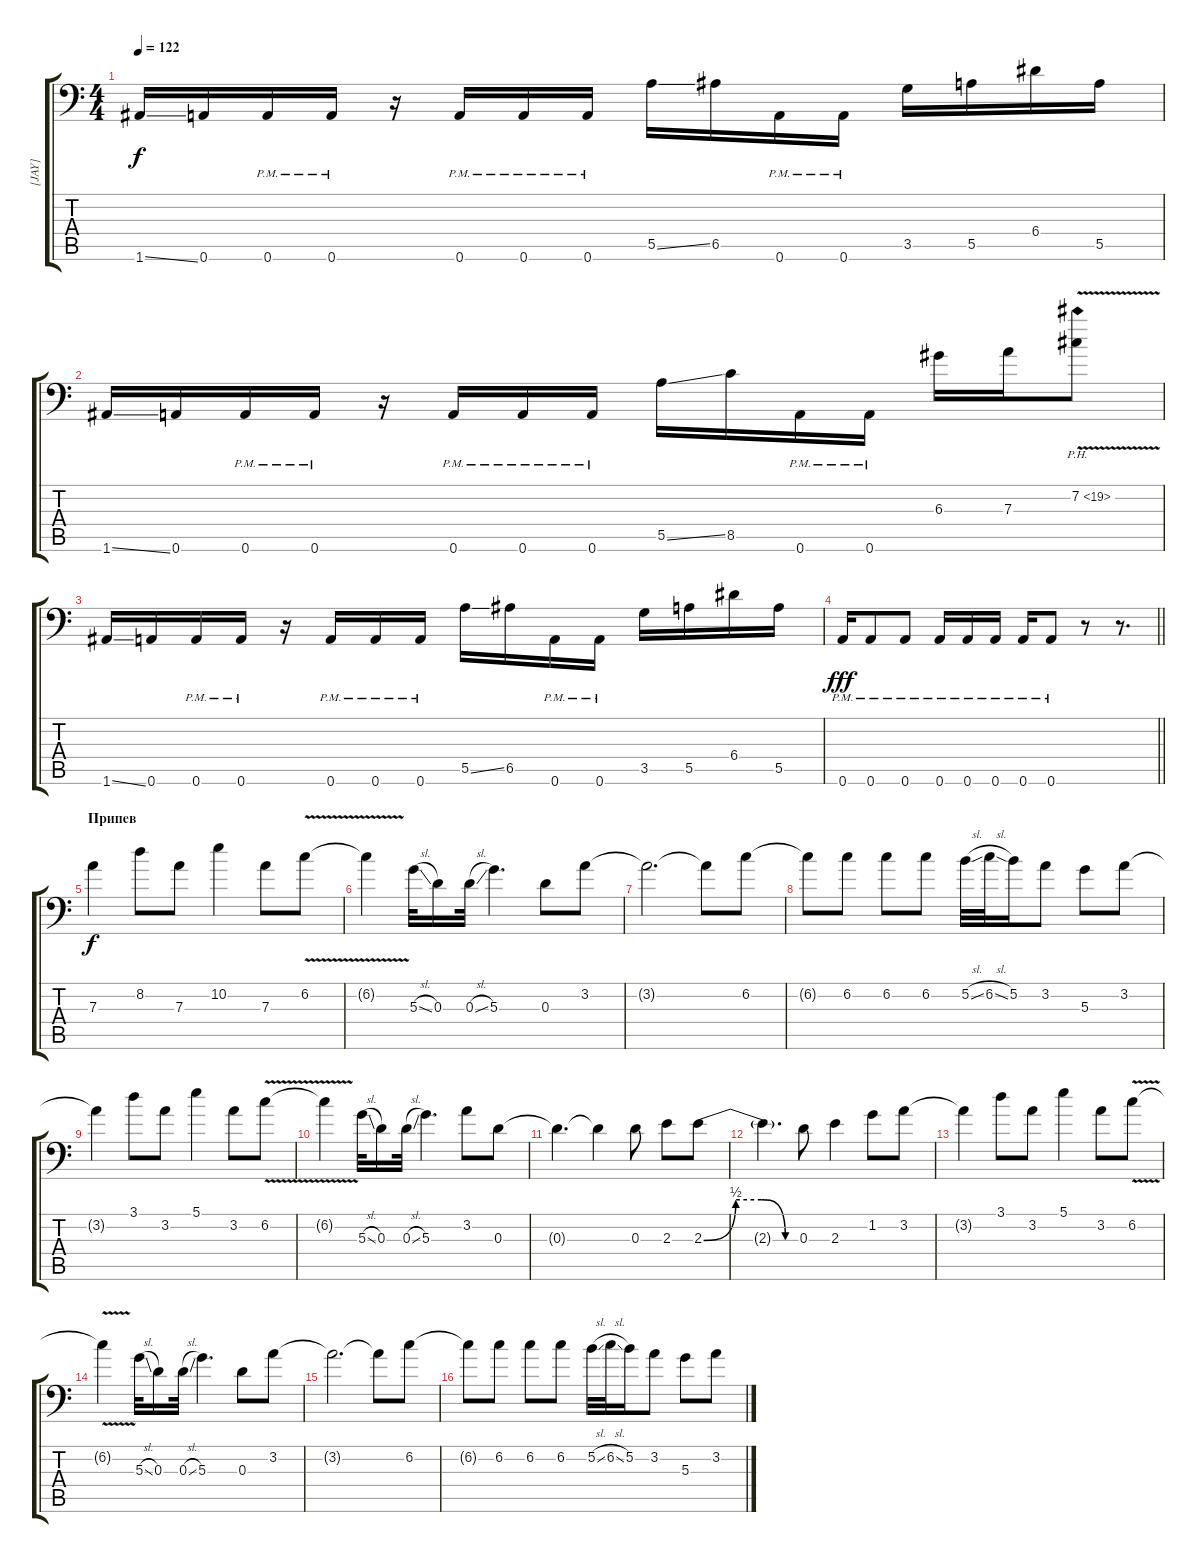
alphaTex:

\track ("[JAY]" "[JAY]") {instrument distortionguitar}
\staff {score tabs}
\tuning (B3 Gb3 D3 A2 E2 A1) {hide}
\ts (4 4)
\tempo 122
\clef f4
\ks c
1.6{ss}.16{dy f} 0.6.16 0.6{pm}.16 0.6{pm}.16 r.16 0.6{pm}.16 0.6{pm}.16 0.6{pm}.16 5.5{ss}.16 6.5.16 0.6{pm}.16 0.6{pm}.16 3.5.16 5.5.16 6.4.16 5.5.16 |
1.6{ss}.16 0.6.16 0.6{pm}.16 0.6{pm}.16 r.16 0.6{pm}.16 0.6{pm}.16 0.6{pm}.16 5.5{ss}.16 8.5.16 0.6{pm}.16 0.6{pm}.16 6.3.16 7.3.16 7.2{ph 12 v}.8 |
1.6{ss}.16 0.6.16 0.6{pm}.16 0.6{pm}.16 r.16 0.6{pm}.16 0.6{pm}.16 0.6{pm}.16 5.5{ss}.16 6.5.16 0.6{pm}.16 0.6{pm}.16 3.5.16 5.5.16 6.4.16 5.5.16 |
\barLineRight lightlight
0.6{pm}.16{dy fff} 0.6{pm}.8 0.6{pm}.8 0.6{pm}.16 0.6{pm}.16 0.6{pm}.16 0.6{pm}.16 0.6{pm}.8 r.8 r.8{d} |
\section ("" "Припев")
7.3.4{dy f} 8.2.8 7.3.8 10.2.4 7.3.8 6.2{v}.8 |
6.2{t}.4 5.3{sl}.32 0.3.16 0.3{sl}.32 5.3.4{d} 0.3.8 3.2.8 |
3.2{t}.2{d} 3.2{t}.8 6.2.8 |
6.2{t}.8 6.2.8 6.2.8 6.2.8 5.2{sl}.32 6.2{sl}.32 5.2.16 3.2.8 5.3.8 3.2.8 |
3.2{t}.4 3.1.8 3.2.8 5.1.4 3.2.8 6.2{v}.8 |
6.2{t}.4 5.3{sl}.32 0.3.16 0.3{sl}.32 5.3.4{d} 3.2.8 0.3.8 |
0.3{t}.4{d} 0.3{t}.4 0.3.8 2.3.8 2.3{be (custom 0 0 20 2 36 2 51 0 60 0)}.8 |
2.3{t}.4{d} 0.3.8 2.3.4 1.2.8 3.2.8 |
3.2{t}.4 3.1.8 3.2.8 5.1.4 3.2.8 6.2{v}.8 |
6.2{t}.4 5.3{sl}.32 0.3.16 0.3{sl}.32 5.3.4{d} 0.3.8 3.2.8 |
3.2{t}.2{d} 3.2{t}.8 6.2.8 |
6.2{t}.8 6.2.8 6.2.8 6.2.8 5.2{sl}.32 6.2{sl}.32 5.2.16 3.2.8 5.3.8 3.2.8
